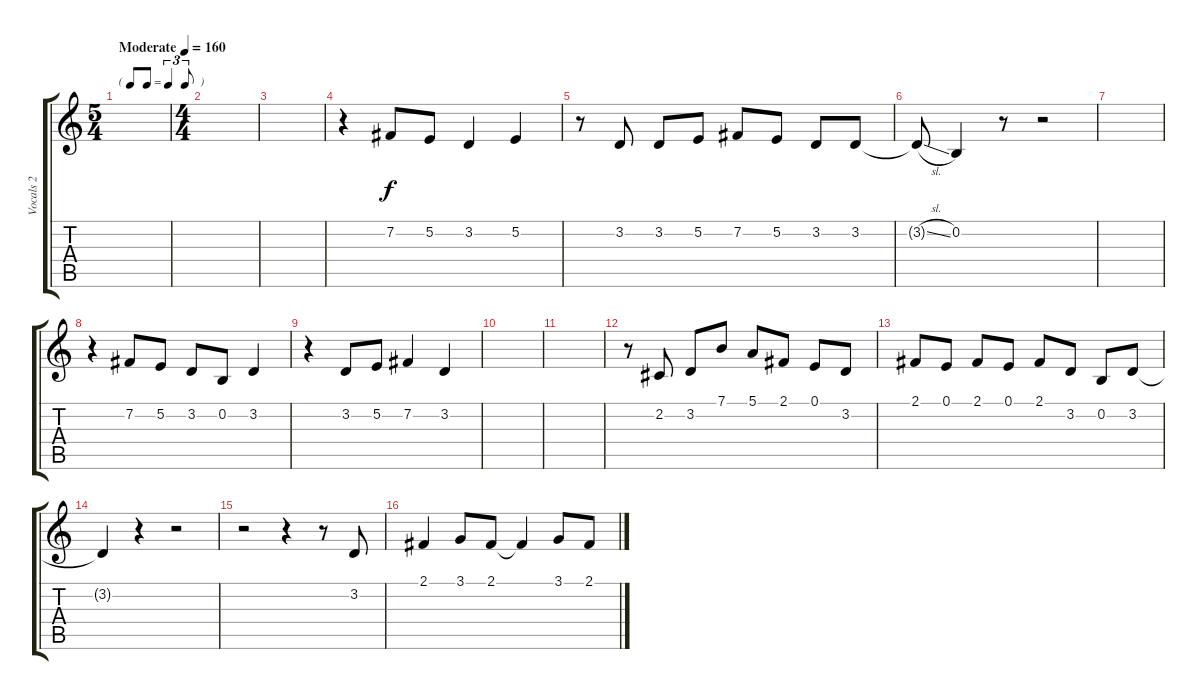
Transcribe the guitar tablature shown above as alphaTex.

\track ("Vocals 2" "Vocals 2") {instrument lead2sawtooth}
\staff {score tabs}
\tuning (E4 B3 G3 D3 A2 E2) {hide}
\ts (5 4)
\tf triplet8th
\tempo (160 "Moderate")
\clef g2
\ks c
|
\ts (4 4)
|
|
r.4 7.2.8 5.2.8 3.2.4 5.2.4 |
r.8 3.2.8 3.2.8 5.2.8 7.2.8 5.2.8 3.2.8 3.2.8 |
3.2{sl t}.8 0.2.4 r.8 r.2 |
|
r.4 7.2.8 5.2.8 3.2.8 0.2.8 3.2.4 |
r.4 3.2.8 5.2.8 7.2.4 3.2.4 |
|
|
r.8 2.2.8 3.2.8 7.1.8 5.1.8 2.1.8 0.1.8 3.2.8 |
2.1.8 0.1.8 2.1.8 0.1.8 2.1.8 3.2.8 0.2.8 3.2.8 |
3.2{t}.4 r.4 r.2 |
r.2 r.4 r.8 3.2.8 |
2.1.4 3.1.8 2.1.8 2.1{t}.4 3.1.8 2.1.8
